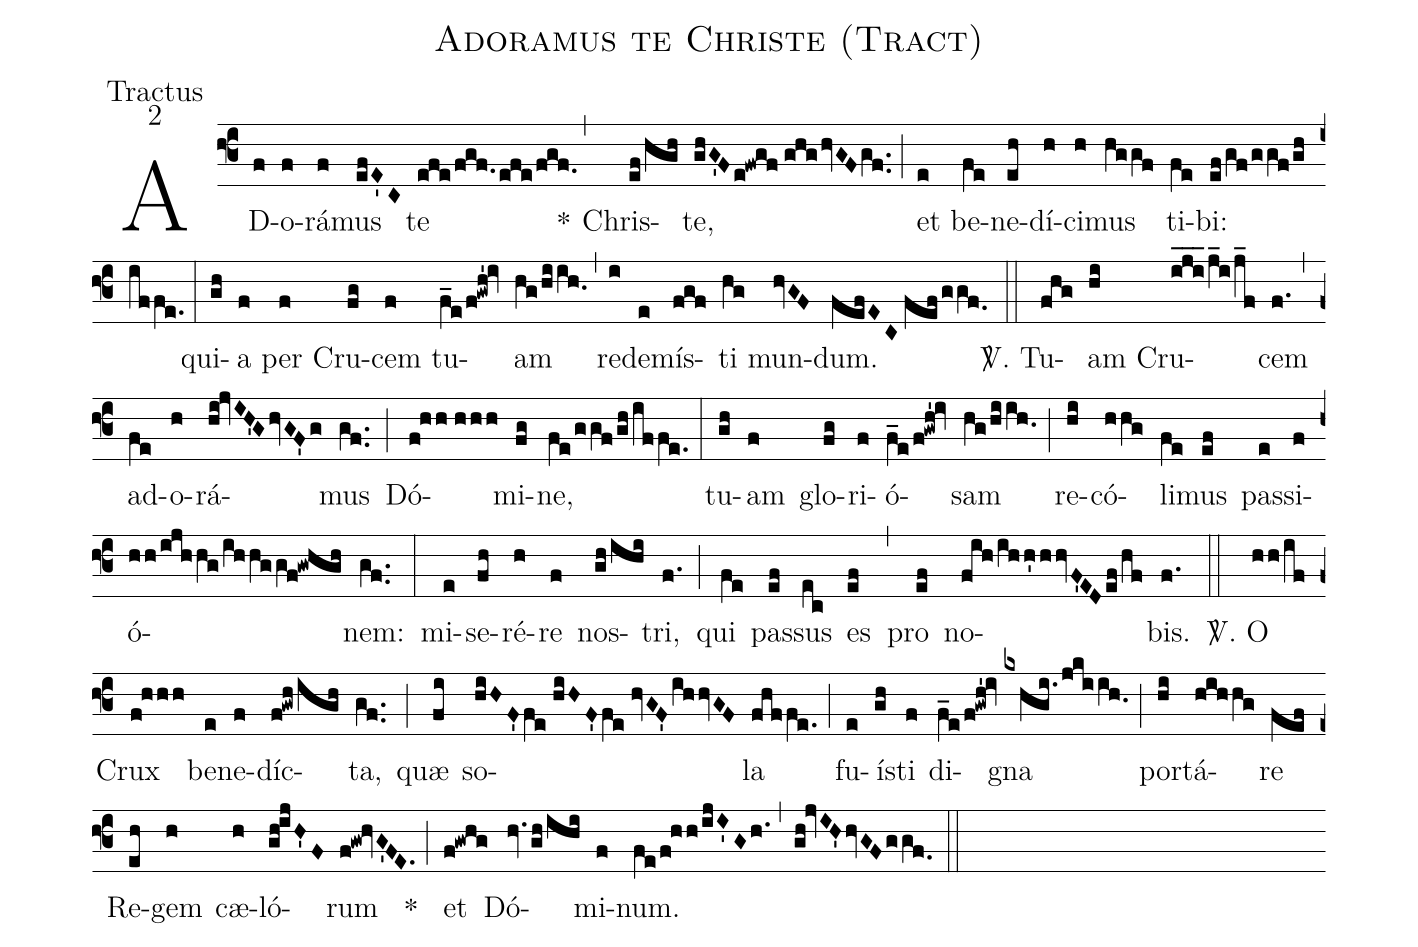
name: Adoramus te Christe (Tract);
office-part: Tractus;
mode: 2;
%%
(f3) AD(f)o(f)rá(f)mus(efE'C) te(efe/fgf./efe/fgf.) *(,)
Chris(ef/hgh)te,(ghG'Fe!fwgf//ghghvGFgf..) (;) et(e) be(fe)ne(eh)dí(h)ci(h)mus(hggf) ti(fe)bi:(ef/gf/ggf/gh/iffe.) (:)
qui(gh)a(f) per(f) Cru(fg)cem(f) tu(f_e/f!gwh'!iv)am(hg/hiih.0) (,) red(i)e(e)mís(fgf)ti(hg) mun(hvGF)dum.(fefEC//fef/ggf.0) (::)
<sp>V/</sp>. Tu(fhg)am(hi) Cru(i_j_i_2/j_i/j_f)cem(f.) (,) ad(fe)o(h)rá(hi!jvIH'GhvGF'g)mus(gf..) (;) Dó(f!hh//hhh)mi(fg)ne,(fe/ggf/gh/iffe.) (:)
tu(gh)am(f) glo(fg)ri(f)ó(f_e/f!gwh'!iv)sam(hg/hiih.0) (;) re(hi)có(hhg)li(fe)mus(ef) pas(e)si(f)ó(hh/ijhhg/ih/!hg/!gf!gwhgh)nem:(gf..) (:)
mi(e)se(fh)ré(h)re(f) nos(gh/ihi)tri,(f.) (;) qui(fe) pas(ef)sus(ec) es(ef) (,) pro(ef) no(fih/ih/!h'hhvF'EDef/hf)bis.(f.) (::)
<sp>V/</sp>. O(hh/if) Crux(f!hhh) be(e)ne(f)díc(f!gwh/igh)ta,(gf..) (;) quæ(fi) so(hiHF'/!fe//hiHF'/!fe//hvGF'ihhvGF)la(fhffe.) (;) fu(e)ís(gh)ti(f) di(f_e/f!gwh'!iv)gna(kxhgi./jkiih.0) (;) por(hi)tá(hihhg)re(fef) Re(eh)gem(h) cæ(h)ló(gh!ijH'F)rum(f!gw!hvG'FE.) *(;)
et(f!gwhg) Dó(hv.gh/ihi)mi(f)num.(fe/f!hh/ijI'Gh.) (,) (gh!jvIH'hvGFggf.0) (::)
